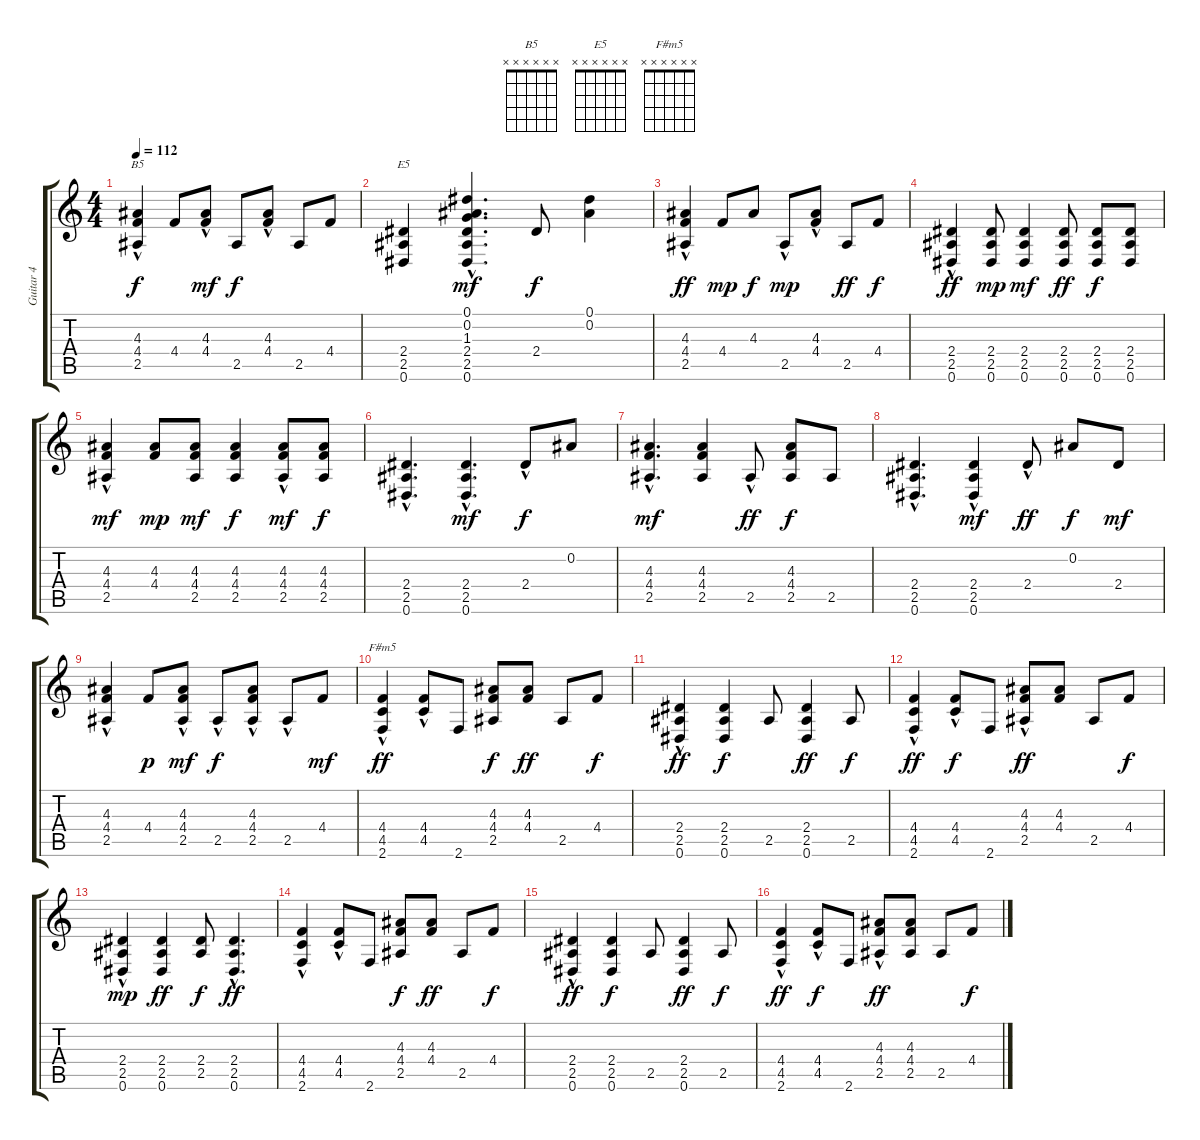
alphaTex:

\track ("Guitar 4" "Guitar 4") {instrument distortionguitar}
\staff {score tabs}
\tuning (Eb4 Bb3 Gb3 Db3 Ab2 Eb2) {hide}
\chord ("B5" x x x x x x) {firstfret 0}
\chord ("E5" x x x x x x) {firstfret 0}
\chord ("F#m5" x x x x x x) {firstfret 0}
\ts (4 4)
\tempo 112
\clef g2
\ks c
(4.3 4.4{hac} 2.5).4{ch "B5" dy f} 4.4.8 (4.3{hac} 4.4).8{dy mf} 2.5.8{dy f} (4.3{hac} 4.4).8 2.5.8 4.4.8 |
(2.4 2.5 0.6).4{ch "E5"} (0.1{hac} 0.2 1.3{hac} 2.4{hac} 2.5{hac} 0.6{hac}).4{d dy mf} 2.4.8{dy f} (0.1 0.2).4 |
(4.3 4.4 2.5{hac}).4{dy ff} 4.4.8{dy mp} 4.3.8{dy f} 2.5{hac}.8{dy mp} (4.3 4.4{hac}).8 2.5.8{dy ff} 4.4.8{dy f} |
(2.4{hac} 2.5 0.6).4{dy ff} (2.4 2.5 0.6).8{dy mp} (2.4 2.5 0.6).4{dy mf} (2.4 2.5 0.6).8{dy ff} (2.4 2.5 0.6).8{dy f} (2.4 2.5 0.6).8 |
(4.3 4.4{hac} 2.5).4{dy mf} (4.3 4.4).8{dy mp} (4.3 4.4 2.5).8{dy mf} (4.3 4.4 2.5).4{dy f} (4.3{hac} 4.4 2.5).8{dy mf} (4.3 4.4 2.5).8{dy f} |
(2.4{hac} 2.5{hac} 0.6{hac}).4{d} (2.4 2.5{hac} 0.6{hac}).4{d dy mf} 2.4{hac}.8{dy f} 0.2.8 |
(4.3{hac} 4.4 2.5{hac}).4{d dy mf} (4.3 4.4 2.5).4 2.5{hac}.8{dy ff} (4.3 4.4 2.5).8{dy f} 2.5.8 |
(2.4{hac} 2.5{hac} 0.6{hac}).4{d} (2.4{hac} 2.5 0.6).4{dy mf} 2.4{hac}.8{dy ff} 0.2.8{dy f} 2.4.8{dy mf} |
(4.3 4.4{hac} 2.5{hac}).4 4.4.8{dy p} (4.3{hac} 4.4{hac} 2.5).8{dy mf} 2.5{hac}.8{dy f} (4.3 4.4{hac} 2.5).8 2.5{hac}.8 4.4.8{dy mf} |
(4.4{hac} 4.5{hac} 2.6).4{ch "F#m5" dy ff} (4.4 4.5{hac}).8 2.6.8 (4.3 4.4 2.5).8{dy f} (4.3 4.4).8{dy ff} 2.5.8 4.4.8{dy f} |
(2.4{hac} 2.5{hac} 0.6).4{dy ff} (2.4 2.5 0.6).4{dy f} 2.5.8 (2.4 2.5 0.6).4{dy ff} 2.5.8{dy f} |
(4.4{hac} 4.5{hac} 2.6).4{dy ff} (4.4{hac} 4.5).8{dy f} 2.6.8 (4.3{hac} 4.4{hac} 2.5).8{dy ff} (4.3 4.4).8 2.5.8 4.4.8{dy f} |
(2.4{hac} 2.5{hac} 0.6).4{dy mp} (2.4 2.5 0.6).4{dy ff} (2.4 2.5).8{dy f} (2.4{hac} 2.5{hac} 0.6{hac}).4{d dy ff} |
(4.4{hac} 4.5{hac} 2.6).4 (4.4 4.5{hac}).8 2.6.8 (4.3 4.4 2.5).8{dy f} (4.3 4.4).8{dy ff} 2.5.8 4.4.8{dy f} |
(2.4{hac} 2.5{hac} 0.6).4{dy ff} (2.4 2.5 0.6).4{dy f} 2.5.8 (2.4 2.5 0.6).4{dy ff} 2.5.8{dy f} |
(4.4{hac} 4.5{hac} 2.6).4{dy ff} (4.4{hac} 4.5).8{dy f} 2.6.8 (4.3{hac} 4.4{hac} 2.5).8{dy ff} (4.3 4.4 2.5).8 2.5.8 4.4.8{dy f}
